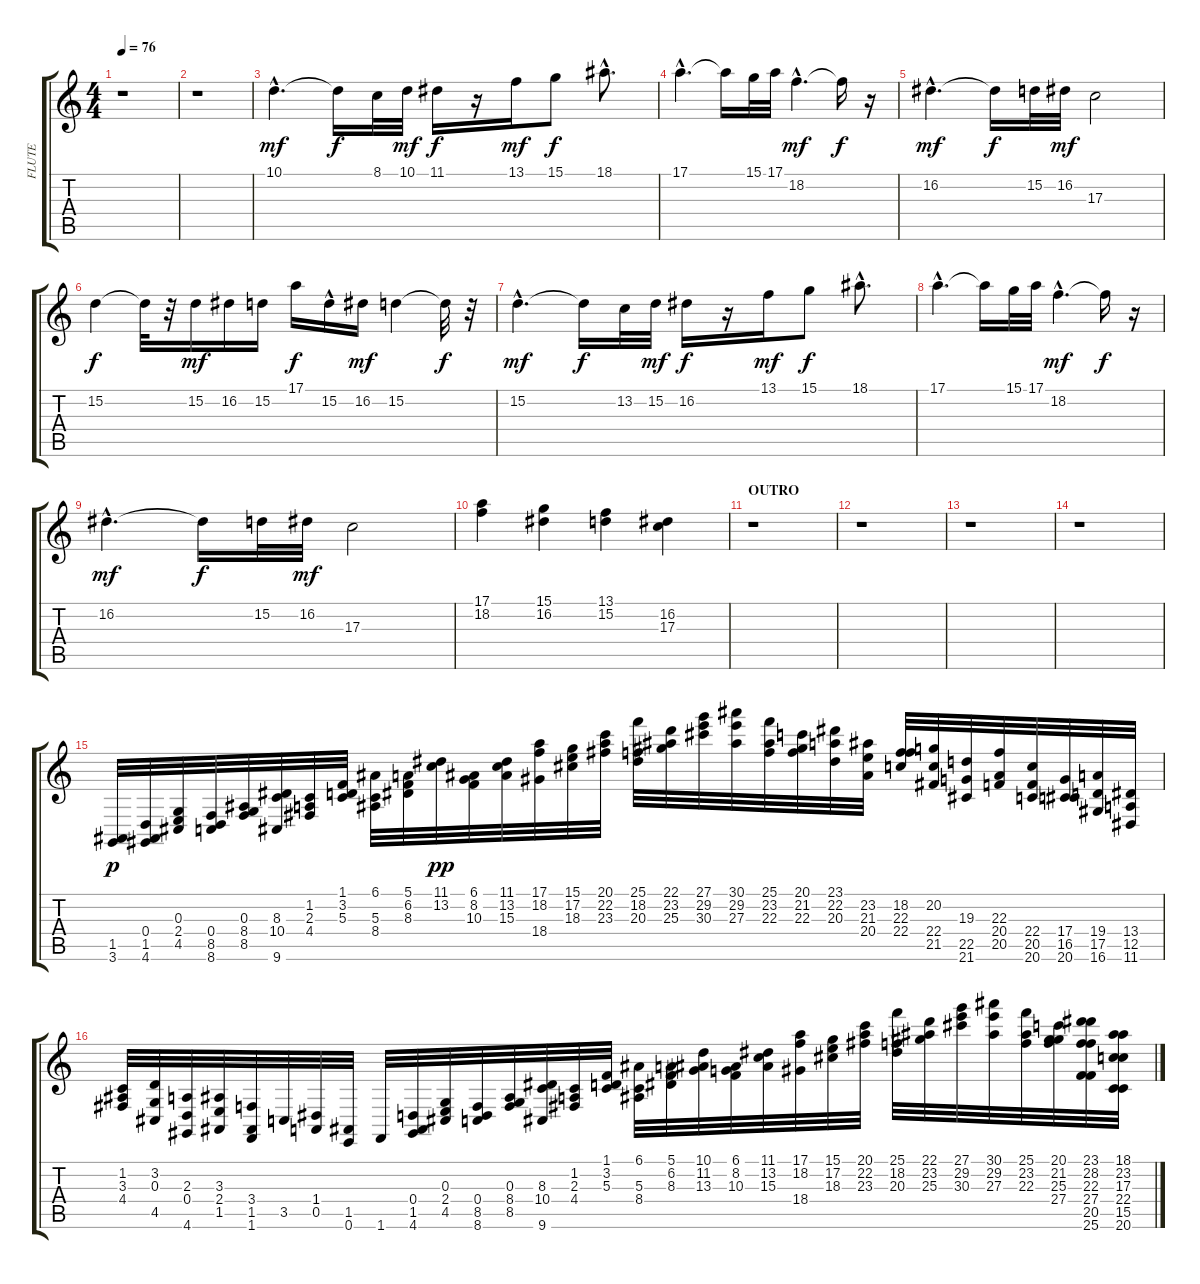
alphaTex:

\track ("FLUTE" "FLUTE") {instrument flute}
\staff {score tabs}
\tuning (E4 B3 G3 D3 A2 E2) {hide}
\ts (4 4)
\tempo 76
\clef g2
\ks c
r.1{dy mf} |
r.1 |
10.1{hac}.4{d instrument flute} 10.1{t}.16{dy f} 8.1.32 10.1.32{dy mf} 11.1.16{dy f} r.16 13.1.16{dy mf} 15.1.8{dy f} 18.1{hac}.8{d} |
17.1{hac}.4{d} 17.1{t}.16 15.1.32 17.1.32 18.2{hac}.4{d dy mf} 18.2{t}.16{dy f} r.16 |
16.2{hac}.4{d dy mf} 16.2{t}.16{dy f} 15.2.32 16.2.32{dy mf} 17.3.2 |
15.2.4{dy f} 15.2{t}.32 r.32 15.2.16{dy mf} 16.2.16 15.2.16 17.1.16{dy f} 15.2{hac}.16 16.2.16{dy mf} 15.2.4 15.2{t}.32{dy f} r.32 |
15.2{hac}.4{d dy mf} 15.2{t}.16{dy f} 13.2.32 15.2.32{dy mf} 16.2.16{dy f} r.16 13.1.16{dy mf} 15.1.8{dy f} 18.1{hac}.8{d} |
17.1{hac}.4{d} 17.1{t}.16 15.1.32 17.1.32 18.2{hac}.4{d dy mf} 18.2{t}.16{dy f} r.16 |
16.2{hac}.4{d dy mf} 16.2{t}.16{dy f} 15.2.32 16.2.32{dy mf} 17.3.2 |
(17.1 18.2).4 (15.1 16.2).4 (13.1 15.2).4 (16.2 17.3).4 |
\section ("" "OUTRO")
r.1 |
r.1 |
r.1 |
r.1 |
(1.5 3.6).32{dy p volume 14 balance 0 instrument orchestralharp} (0.4 1.5 4.6).32 (0.3 2.4 4.5).32 (0.4 8.5 8.6).32 (0.3 8.4 8.5).32 (8.3 10.4 9.6).32 (1.2 2.3 4.4).32 (1.1 3.2 5.3).32 (6.1 5.3 8.4).32 (5.1 6.2 8.3).32 (11.1 13.2).32{dy pp} (6.1 8.2 10.3).32 (11.1 13.2 15.3).32 (17.1 18.2 18.4).32 (15.1 17.2 18.3).32 (20.1 22.2 23.3).32 (25.1 18.2 20.3).32 (22.1 23.2 25.3).32 (27.1 29.2 30.3).32 (30.1 29.2 27.3).32 (25.1 23.2 22.3).32 (20.1 21.2 22.3).32 (23.1 22.2 20.3).32 (23.2 21.3 20.4).32 (18.2 22.3 22.4).32 (20.2 22.4 21.5).32 (19.3 22.5 21.6).32 (22.3 20.4 20.5).32 (22.4 20.5 20.6).32 (17.4 16.5 20.6).32 (19.4 17.5 16.6).32 (13.4 12.5 11.6).32 |
(1.2 3.3 4.4).32 (3.2 0.3 4.5).32 (2.3 0.4 4.6).32 (3.3 2.4 1.5).32 (3.4 1.5 1.6).32 3.5.32 (1.4 0.5).32 (1.5 0.6).32 1.6.32 (0.4 1.5 4.6).32 (0.3 2.4 4.5).32 (0.4 8.5 8.6).32 (0.3 8.4 8.5).32 (8.3 10.4 9.6).32 (1.2 2.3 4.4).32 (1.1 3.2 5.3).32 (6.1 5.3 8.4).32 (5.1 6.2 8.3).32 (10.1 11.2 13.3).32 (6.1 8.2 10.3).32 (11.1 13.2 15.3).32 (17.1 18.2 18.4).32 (15.1 17.2 18.3).32 (20.1 22.2 23.3).32 (25.1 18.2 20.3).32 (22.1 23.2 25.3).32 (27.1 29.2 30.3).32 (30.1 29.2 27.3).32 (25.1 23.2 22.3).32 (20.1 21.2 25.3 27.4).32 (23.1 28.2 22.3 27.4 20.5 25.6).32 (18.1 23.2 17.3 22.4 15.5 20.6).32
